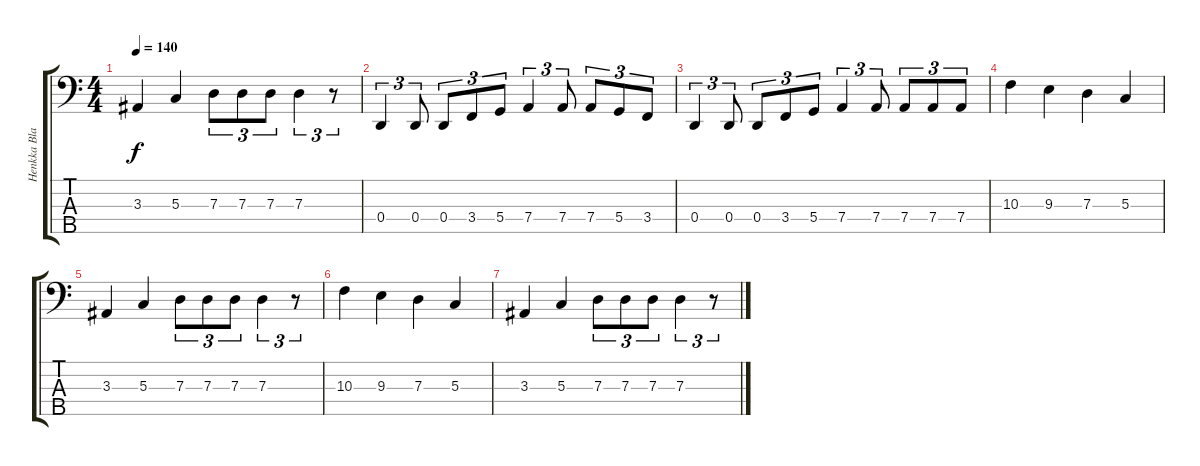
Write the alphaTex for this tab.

\track ("Henkka Blacksmith" "Henkka Bla") {instrument electricbasspick}
\staff {score tabs}
\tuning (F2 C2 G1 D1 A0) {hide}
\ts (4 4)
\tempo 140
\clef f4
\ks c
3.3.4{dy f} 5.3.4 7.3.8{tu (3 2)} 7.3.8{tu (3 2)} 7.3.8{tu (3 2)} 7.3.4{tu (3 2)} r.8{tu (3 2)} |
0.4.4{tu (3 2)} 0.4.8{tu (3 2)} 0.4.8{tu (3 2)} 3.4.8{tu (3 2)} 5.4.8{tu (3 2)} 7.4.4{tu (3 2)} 7.4.8{tu (3 2)} 7.4.8{tu (3 2)} 5.4.8{tu (3 2)} 3.4.8{tu (3 2)} |
0.4.4{tu (3 2)} 0.4.8{tu (3 2)} 0.4.8{tu (3 2)} 3.4.8{tu (3 2)} 5.4.8{tu (3 2)} 7.4.4{tu (3 2)} 7.4.8{tu (3 2)} 7.4.8{tu (3 2)} 7.4.8{tu (3 2)} 7.4.8{tu (3 2)} |
10.3.4 9.3.4 7.3.4 5.3.4 |
3.3.4 5.3.4 7.3.8{tu (3 2)} 7.3.8{tu (3 2)} 7.3.8{tu (3 2)} 7.3.4{tu (3 2)} r.8{tu (3 2)} |
10.3.4 9.3.4 7.3.4 5.3.4 |
3.3.4 5.3.4 7.3.8{tu (3 2)} 7.3.8{tu (3 2)} 7.3.8{tu (3 2)} 7.3.4{tu (3 2)} r.8{tu (3 2)}
